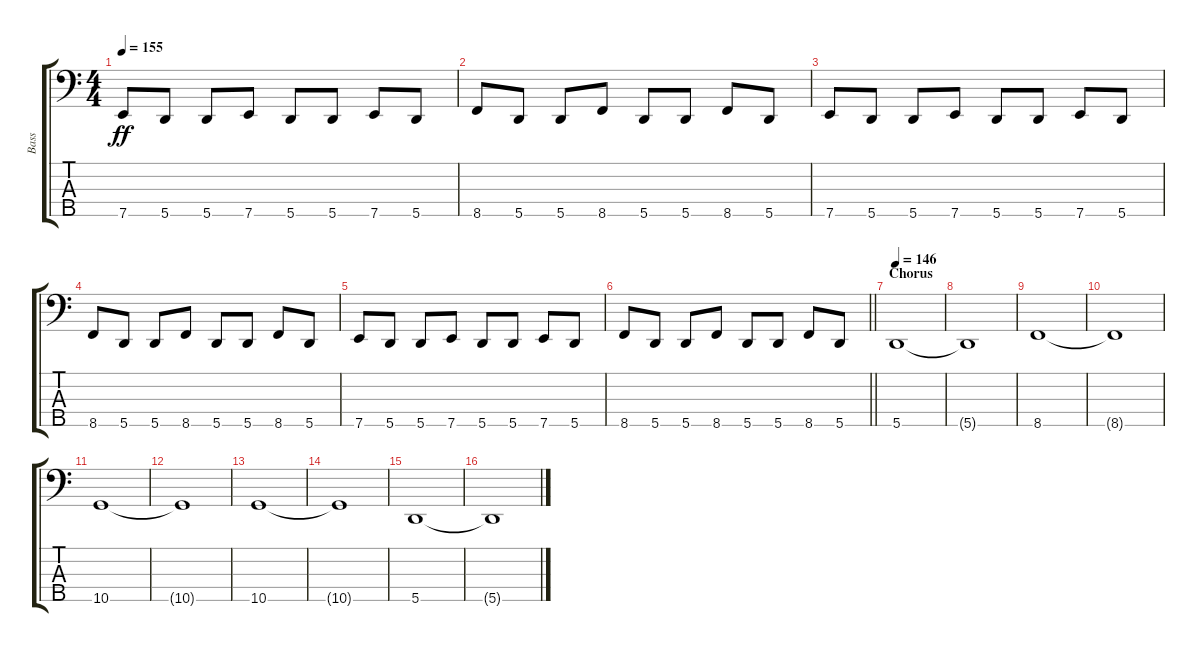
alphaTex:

\track ("Bass" "Bass") {instrument electricbassfinger}
\staff {score tabs}
\tuning (G2 D2 A1 E1 A0) {hide}
\ts (4 4)
\tempo 155
\clef f4
\ks c
7.5.8{dy ff} 5.5.8 5.5.8 7.5.8 5.5.8 5.5.8 7.5.8 5.5.8 |
8.5.8 5.5.8 5.5.8 8.5.8 5.5.8 5.5.8 8.5.8 5.5.8 |
7.5.8 5.5.8 5.5.8 7.5.8 5.5.8 5.5.8 7.5.8 5.5.8 |
8.5.8 5.5.8 5.5.8 8.5.8 5.5.8 5.5.8 8.5.8 5.5.8 |
7.5.8 5.5.8 5.5.8 7.5.8 5.5.8 5.5.8 7.5.8 5.5.8 |
\barLineRight lightlight
8.5.8 5.5.8 5.5.8 8.5.8 5.5.8 5.5.8 8.5.8 5.5.8 |
\section ("" "Chorus")
\tempo 146
5.5.1 |
5.5{t}.1 |
8.5.1 |
8.5{t}.1 |
10.5.1 |
10.5{t}.1 |
10.5.1 |
10.5{t}.1 |
5.5.1 |
5.5{t}.1
